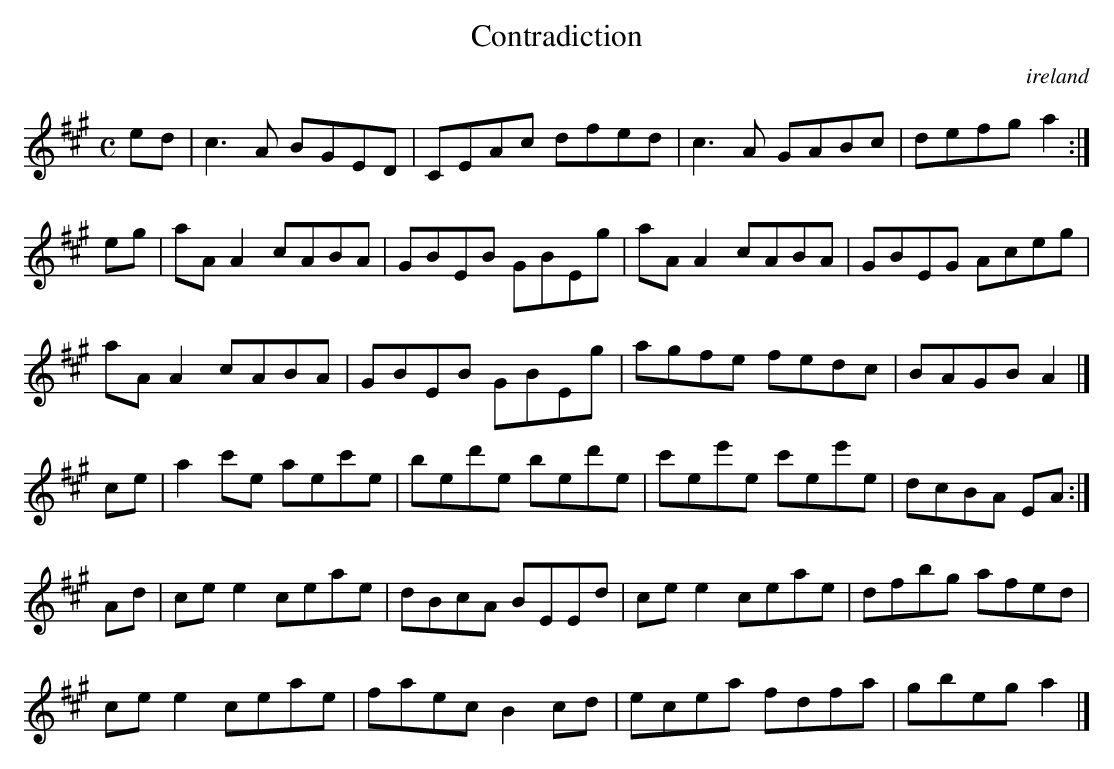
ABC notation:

X:1
T:Contradiction
O:ireland
M:C
L:1/8
K:A Major
ed|c3A BGED|CEAc dfed|c3A GABc|defg a2:|!
eg|aAA2 cABA|GBEB GBEg|aAA2 cABA|GBEG Aceg|!
aAA2 cABA|GBEB GBEg|agfe fedc|BAGB A2|]!
ce|a2c'e aec'e|bed'e bed'e|c'ee'e c'ee'e|dcBA EA:|!
Ad|cee2 ceae|dBcA BEEd|cee2 ceae|dfbg afed|!
cee2 ceae|faec B2cd|ecea fdfa|gbeg a2|]!
